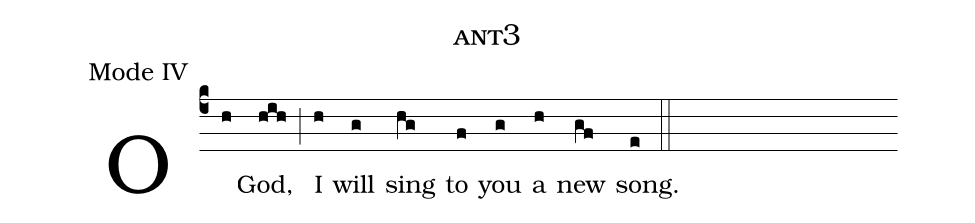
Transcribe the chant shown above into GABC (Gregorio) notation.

name: ant3;
annotation: Mode IV;
%%
(c4)
O(h) God,(hih) (;) I(h) will(g) sing(hg) to(f) you(g) a(h) new(gf) song.(e) (::)
